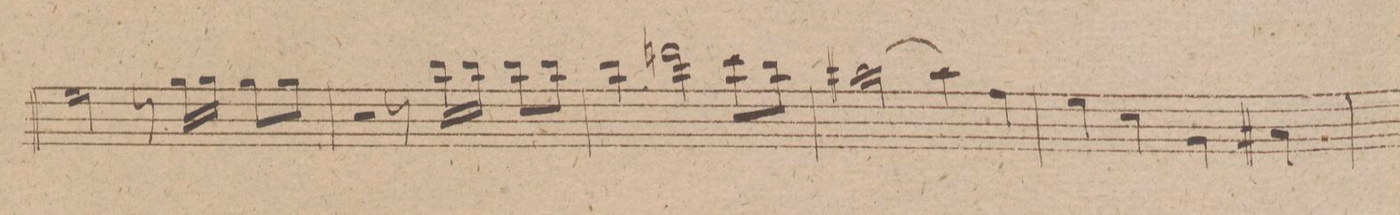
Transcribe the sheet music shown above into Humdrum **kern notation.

**kern	**dynam
*I"Oboe 1mo	*
*clefG2	*
*k[f#c#g#d#]	*
*met(c)	*
*M4/4	*
2ee\	.
8r	.
16gg#\LL	.
16gg#\JJ	.
8gg#\L	.
8gg#\J	.
=57	=57
2r	.
8r	.
16bb\LL	.
16bb\JJ	.
8bb\L	.
8bb\J	.
=58	=58
4bb\	.
2dddn\	.
8ccc#\L	.
8bb\J	.
=59	=59
[2aa#X\	.
4aa#\]	.
4ff#\	.
=60	=60
4ee\	.
4cc#\	.
4g#\	.
4a#X\	.
=61	=61
*-	*-
